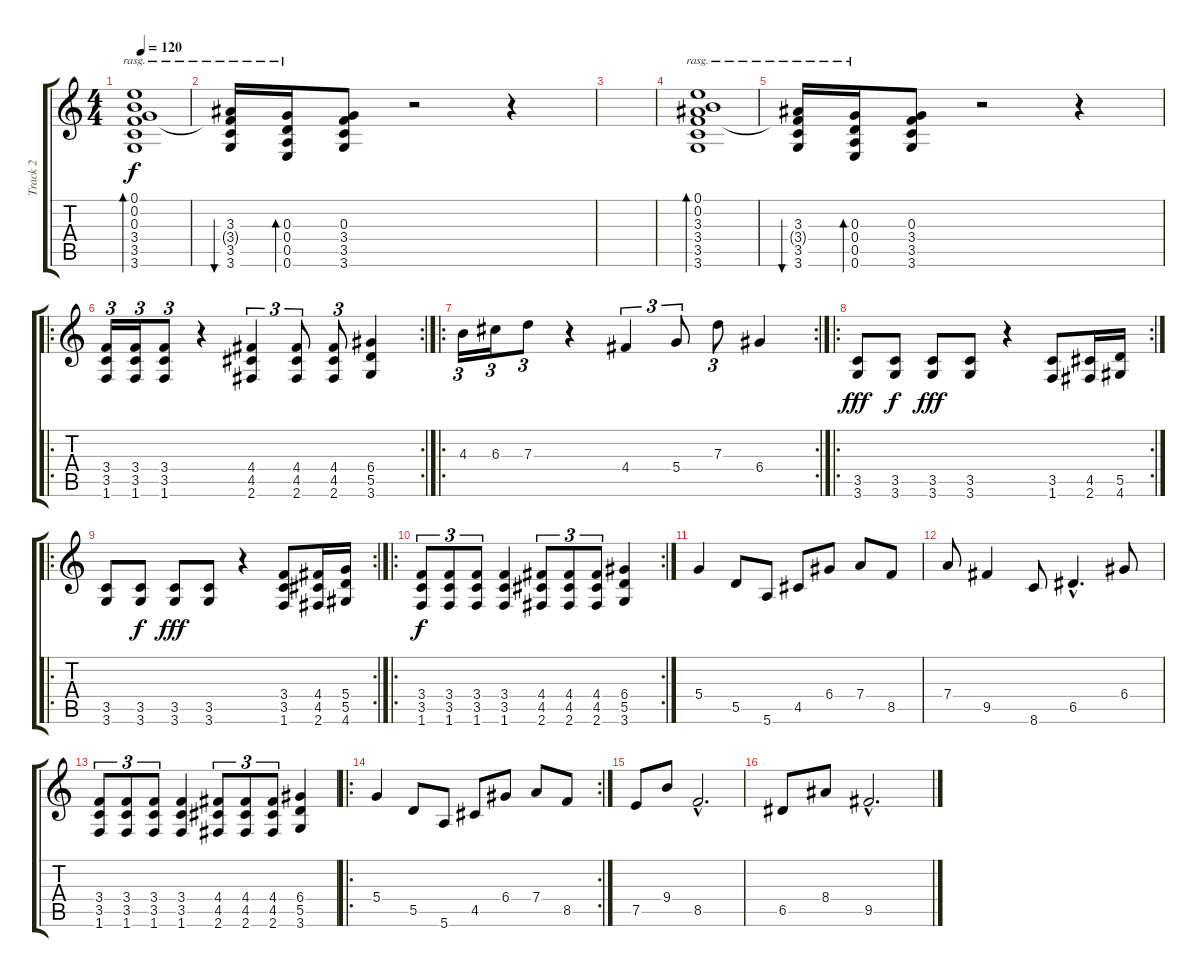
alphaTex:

\track ("Track 2" "Track 2") {instrument electricguitarclean}
\staff {score tabs}
\tuning (E4 B3 G3 D3 A2 E2) {hide}
\ts (4 4)
\tempo 120
\clef g2
\ks c
(0.1 0.2 0.3 3.4 3.5 3.6).1{bd 30 rasg ii dy f instrument electricguitarclean} |
(3.3 3.4{t} 3.5 3.6).16{bu 30 rasg ii} (0.3 0.4 0.5 0.6).16{bd 30 rasg ii} (0.3 3.4 3.5 3.6).8 r.2 r.4 |
|
(0.1 0.2 3.3 3.4 3.5 3.6).1{bd 30 rasg ii} |
(3.3 3.4{t} 3.5 3.6).16{bu 30 rasg ii} (0.3 0.4 0.5 0.6).16{bd 30 rasg ii} (0.3 3.4 3.5 3.6).8 r.2 r.4 |
\ro
\rc 2
(3.4 3.5 1.6).16{tu (3 2)} (3.4 3.5 1.6).16{tu (3 2)} (3.4 3.5 1.6).8{tu (3 2)} r.4 (4.4 4.5 2.6).4{tu (3 2)} (4.4 4.5 2.6).8{tu (3 2)} (4.4 4.5 2.6).8{tu (3 2)} (6.4 5.5 3.6).4 |
\ro
\rc 2
4.3.16{tu (3 2)} 6.3.16{tu (3 2)} 7.3.8{tu (3 2)} r.4 4.4.4{tu (3 2)} 5.4.8{tu (3 2)} 7.3.8{tu (3 2)} 6.4.4 |
\ro
\rc 2
(3.5 3.6).8{dy fff} (3.5 3.6).8{dy f} (3.5 3.6).8{dy fff} (3.5 3.6).8 r.4 (3.5 1.6).8 (4.5 2.6).16 (5.5 4.6).16 |
\ro
\rc 2
(3.5 3.6).8 (3.5 3.6).8{dy f} (3.5 3.6).8{dy fff} (3.5 3.6).8 r.4 (3.4 3.5 1.6).8 (4.4 4.5 2.6).16 (5.4 5.5 4.6).16 |
\ro
\rc 2
(3.4 3.5 1.6).8{tu (3 2) dy f} (3.4 3.5 1.6).8{tu (3 2)} (3.4 3.5 1.6).8{tu (3 2)} (3.4 3.5 1.6).4 (4.4 4.5 2.6).8{tu (3 2)} (4.4 4.5 2.6).8{tu (3 2)} (4.4 4.5 2.6).8{tu (3 2)} (6.4 5.5 3.6).4 |
5.4.4 5.5.8 5.6.8 4.5.8 6.4.8 7.4.8 8.5.8 |
7.4.8 9.5.4 8.6.8 6.5{hac}.4{d} 6.4.8 |
(3.4 3.5 1.6).8{tu (3 2)} (3.4 3.5 1.6).8{tu (3 2)} (3.4 3.5 1.6).8{tu (3 2)} (3.4 3.5 1.6).4 (4.4 4.5 2.6).8{tu (3 2)} (4.4 4.5 2.6).8{tu (3 2)} (4.4 4.5 2.6).8{tu (3 2)} (6.4 5.5 3.6).4 |
\ro
\rc 2
5.4.4 5.5.8 5.6.8 4.5.8 6.4.8 7.4.8 8.5.8 |
7.5.8 9.4.8 8.5{hac}.2{d} |
6.5.8 8.4.8 9.5{hac}.2{d}
